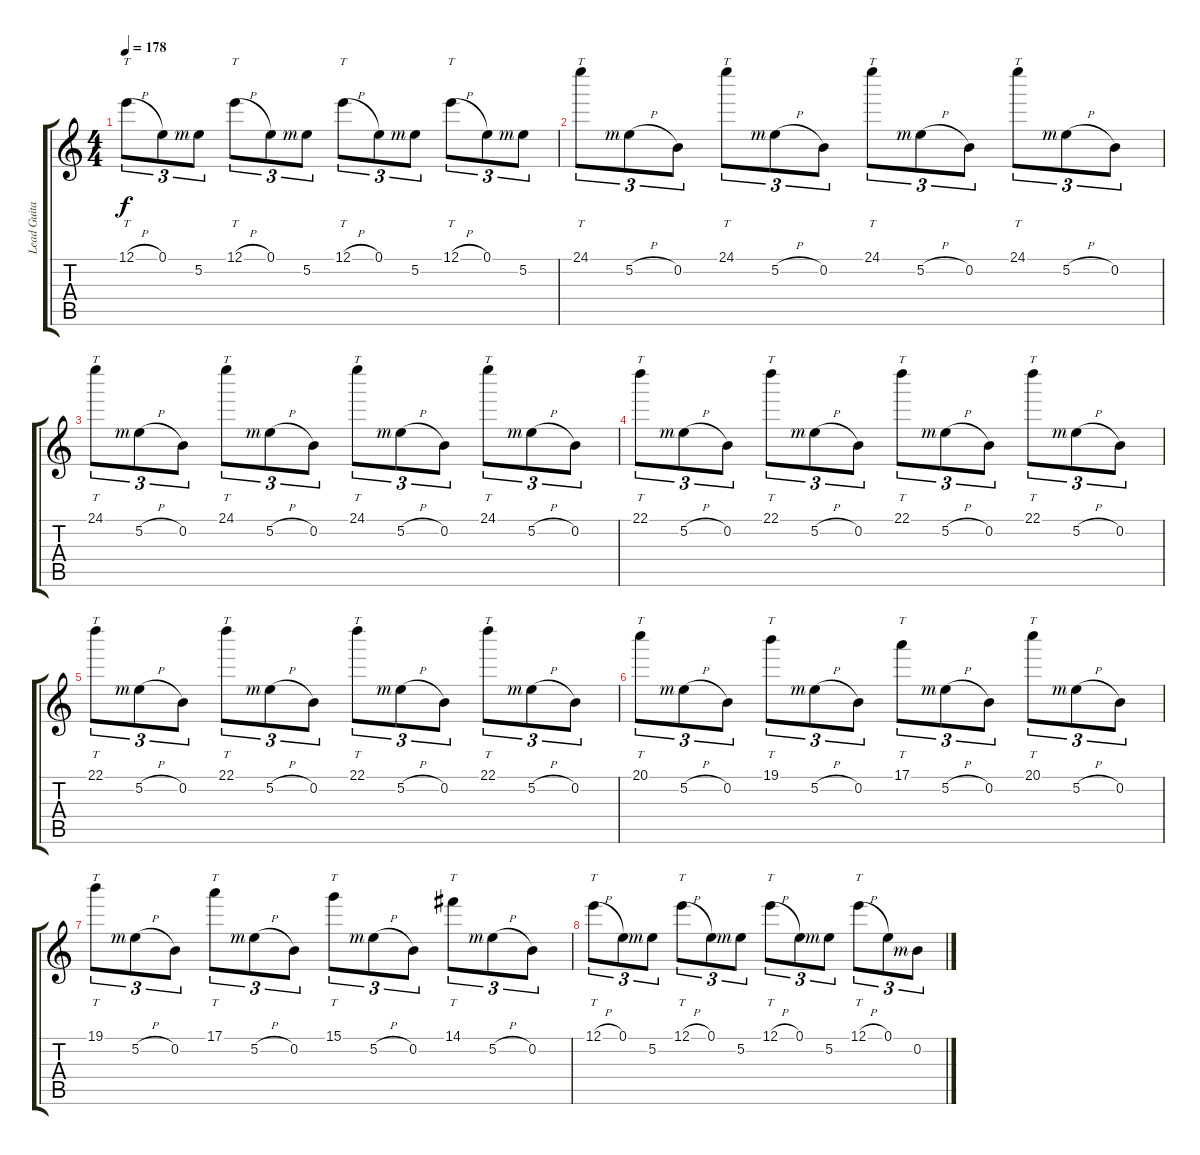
\track ("Lead Guitar" "Lead Guita") {instrument distortionguitar}
\staff {score tabs}
\tuning (E4 B3 G3 D3 A2 E2) {hide}
\ts (4 4)
\tempo 178
\clef g2
\ks c
12.1{h}.8{tt tu (3 2) dy f} 0.1.8{tu (3 2)} 5.2{rf 3}.8{tu (3 2)} 12.1{h}.8{tt tu (3 2)} 0.1.8{tu (3 2)} 5.2{rf 3}.8{tu (3 2)} 12.1{h}.8{tt tu (3 2)} 0.1.8{tu (3 2)} 5.2{rf 3}.8{tu (3 2)} 12.1{h}.8{tt tu (3 2)} 0.1.8{tu (3 2)} 5.2{rf 3}.8{tu (3 2)} |
24.1.8{tt tu (3 2)} 5.2{h rf 3}.8{tu (3 2)} 0.2.8{tu (3 2)} 24.1.8{tt tu (3 2)} 5.2{h rf 3}.8{tu (3 2)} 0.2.8{tu (3 2)} 24.1.8{tt tu (3 2)} 5.2{h rf 3}.8{tu (3 2)} 0.2.8{tu (3 2)} 24.1.8{tt tu (3 2)} 5.2{h rf 3}.8{tu (3 2)} 0.2.8{tu (3 2)} |
24.1.8{tt tu (3 2)} 5.2{h rf 3}.8{tu (3 2)} 0.2.8{tu (3 2)} 24.1.8{tt tu (3 2)} 5.2{h rf 3}.8{tu (3 2)} 0.2.8{tu (3 2)} 24.1.8{tt tu (3 2)} 5.2{h rf 3}.8{tu (3 2)} 0.2.8{tu (3 2)} 24.1.8{tt tu (3 2)} 5.2{h rf 3}.8{tu (3 2)} 0.2.8{tu (3 2)} |
22.1.8{tt tu (3 2)} 5.2{h rf 3}.8{tu (3 2)} 0.2.8{tu (3 2)} 22.1.8{tt tu (3 2)} 5.2{h rf 3}.8{tu (3 2)} 0.2.8{tu (3 2)} 22.1.8{tt tu (3 2)} 5.2{h rf 3}.8{tu (3 2)} 0.2.8{tu (3 2)} 22.1.8{tt tu (3 2)} 5.2{h rf 3}.8{tu (3 2)} 0.2.8{tu (3 2)} |
22.1.8{tt tu (3 2)} 5.2{h rf 3}.8{tu (3 2)} 0.2.8{tu (3 2)} 22.1.8{tt tu (3 2)} 5.2{h rf 3}.8{tu (3 2)} 0.2.8{tu (3 2)} 22.1.8{tt tu (3 2)} 5.2{h rf 3}.8{tu (3 2)} 0.2.8{tu (3 2)} 22.1.8{tt tu (3 2)} 5.2{h rf 3}.8{tu (3 2)} 0.2.8{tu (3 2)} |
20.1.8{tt tu (3 2)} 5.2{h rf 3}.8{tu (3 2)} 0.2.8{tu (3 2)} 19.1.8{tt tu (3 2)} 5.2{h rf 3}.8{tu (3 2)} 0.2.8{tu (3 2)} 17.1.8{tt tu (3 2)} 5.2{h rf 3}.8{tu (3 2)} 0.2.8{tu (3 2)} 20.1.8{tt tu (3 2)} 5.2{h rf 3}.8{tu (3 2)} 0.2.8{tu (3 2)} |
19.1.8{tt tu (3 2)} 5.2{h rf 3}.8{tu (3 2)} 0.2.8{tu (3 2)} 17.1.8{tt tu (3 2)} 5.2{h rf 3}.8{tu (3 2)} 0.2.8{tu (3 2)} 15.1.8{tt tu (3 2)} 5.2{h rf 3}.8{tu (3 2)} 0.2.8{tu (3 2)} 14.1.8{tt tu (3 2)} 5.2{h rf 3}.8{tu (3 2)} 0.2.8{tu (3 2)} |
12.1{h}.8{tt tu (3 2)} 0.1.8{tu (3 2)} 5.2{rf 3}.8{tu (3 2)} 12.1{h}.8{tt tu (3 2)} 0.1.8{tu (3 2)} 5.2{rf 3}.8{tu (3 2)} 12.1{h}.8{tt tu (3 2)} 0.1.8{tu (3 2)} 5.2{rf 3}.8{tu (3 2)} 12.1{h}.8{tt tu (3 2)} 0.1.8{tu (3 2)} 0.2{rf 3}.8{tu (3 2)}
